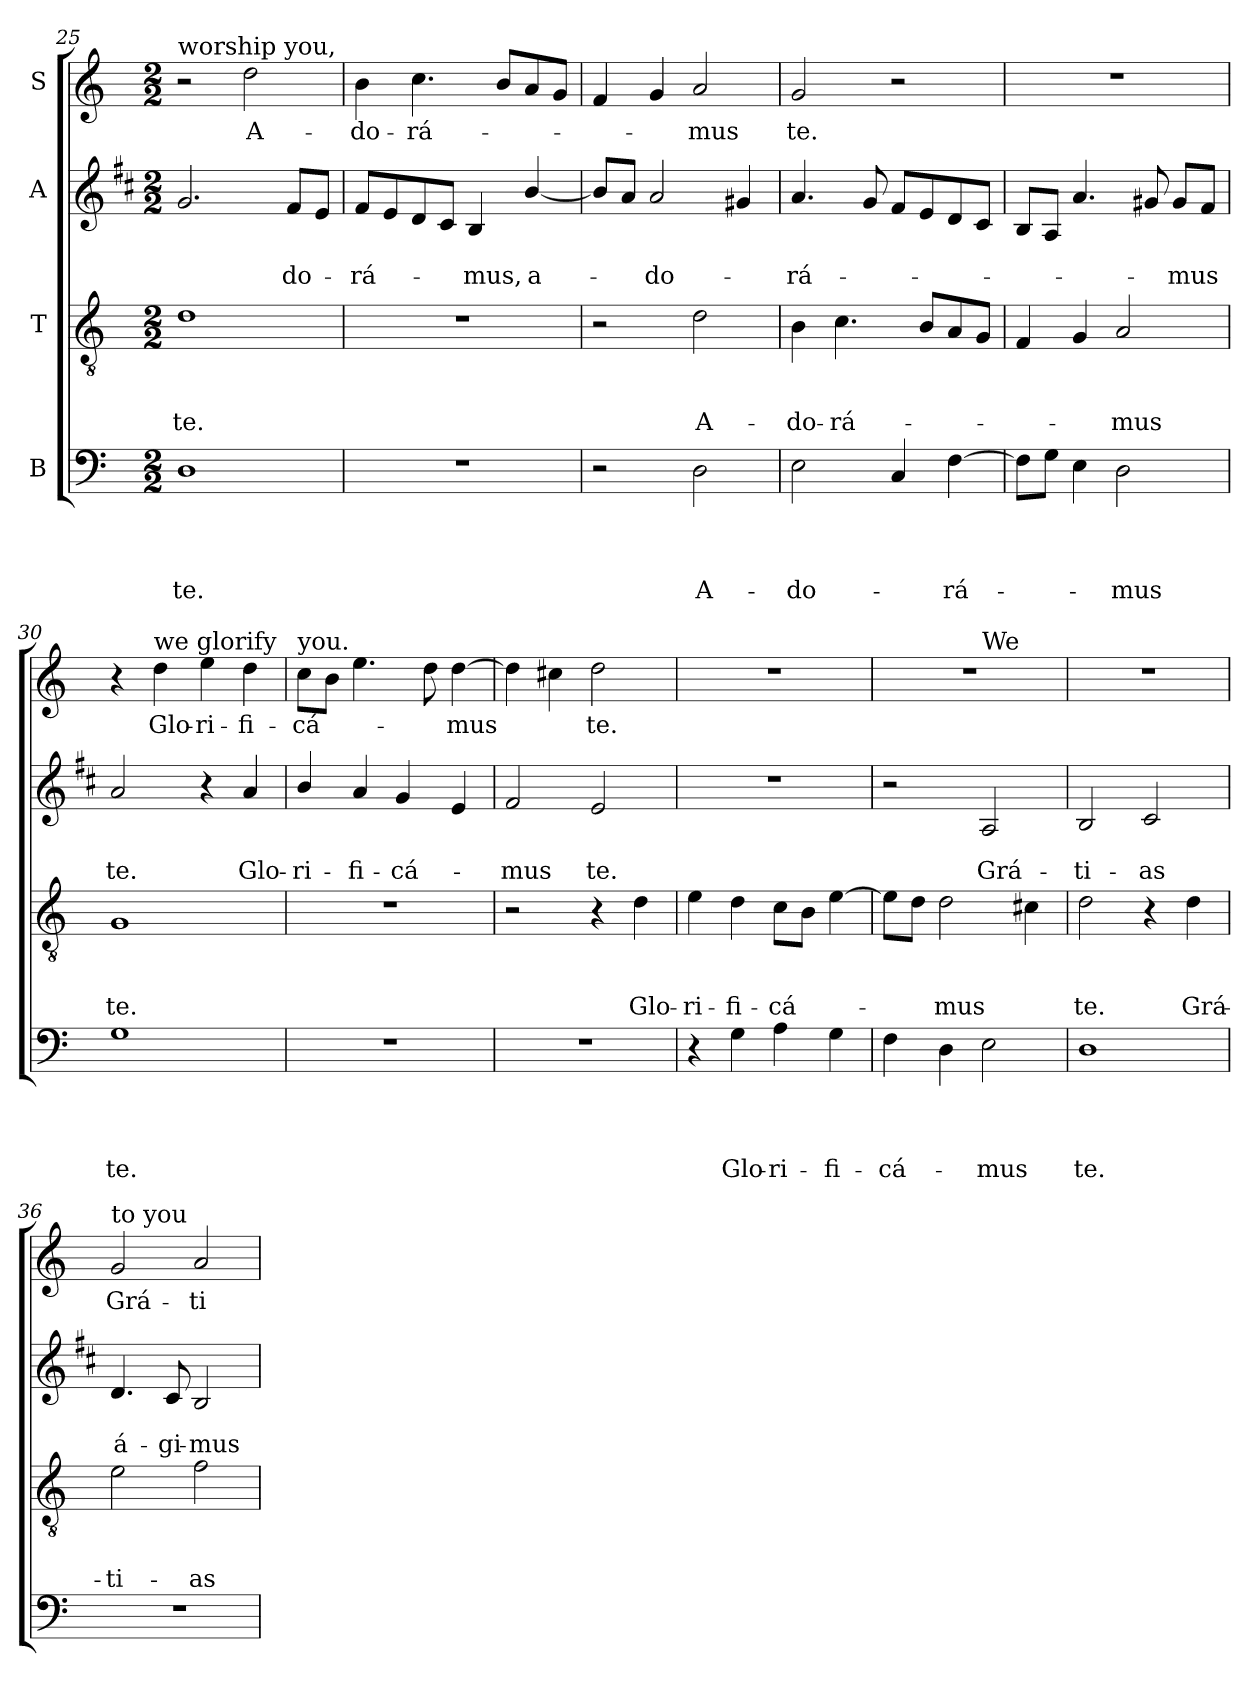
**kern	**text	**text	**text	**text	**kern	**text	**text	**text	**kern	**text	**text	**kern	**text
*part4	*part4	*part4	*part4	*part4	*part3	*part3	*part3	*part3	*part2	*part2	*part2	*part1	*part1
*staff4	*staff4	*staff4	*staff4	*staff4	*staff3	*staff3	*staff3	*staff3	*staff2	*staff2	*staff2	*staff1	*staff1
*I"B	*	*	*	*	*I"T	*	*	*	*I"A	*	*	*I"S	*
!!LO:PB:g=z
*clefF4	*	*	*	*	*clefGv2	*	*	*	*clefG2	*	*	*clefG2	*
*	*	*	*	*	*	*	*	*	*ITrd1c2	*	*	*	*
*k[]	*	*	*	*	*k[]	*	*	*	*k[]	*	*	*k[]	*
*C:	*	*	*	*	*C:	*	*	*	*C:	*	*	*C:	*
*M2/2	*	*	*	*	*M2/2	*	*	*	*M2/2	*	*	*M2/2	*
=25	=25	=25	=25	=25	=25	=25	=25	=25	=25	=25	=25	=25	=25
!	!	!	!	!	!	!	!	!	!	!	!	!LO:TX:a:t=worship you,	!
!	!	!	!	!LO:LY:b	!	!	!	!LO:LY:b	!	!	!	!	!
1D	.	.	.	te.	1d	.	.	te.	2.f/	.	.	2r	.
!	!	!	!	!	!	!	!	!	!	!	!	!	!LO:LY:b
.	.	.	.	.	.	.	.	.	.	.	.	2dd\	A-
!	!	!	!	!	!	!	!	!	!	!	!LO:LY:b	!	!
.	.	.	.	.	.	.	.	.	8e/L	.	-do-	.	.
.	.	.	.	.	.	.	.	.	8d/J	.	.	.	.
=26	=26	=26	=26	=26	=26	=26	=26	=26	=26	=26	=26	=26	=26
!	!	!	!	!	!	!	!	!	!	!	!LO:LY:b	!	!LO:LY:b
1r	.	.	.	.	1r	.	.	.	8e/L	.	-rá-	4b\	-do-
.	.	.	.	.	.	.	.	.	8d/	.	.	.	.
!	!	!	!	!	!	!	!	!	!	!	!	!	!LO:LY:b
.	.	.	.	.	.	.	.	.	8c/	.	.	4.cc\	-rá-
.	.	.	.	.	.	.	.	.	8B/J	.	.	.	.
!	!	!	!	!	!	!	!	!	!	!	!LO:LY:b	!	!
.	.	.	.	.	.	.	.	.	4A/	.	-mus,	.	.
.	.	.	.	.	.	.	.	.	.	.	.	8b/L	.
!	!	!	!	!	!	!	!	!	!	!	!LO:LY:b	!	!
.	.	.	.	.	.	.	.	.	[4a/	.	a-	8a/	.
.	.	.	.	.	.	.	.	.	.	.	.	8g/J	.
=27	=27	=27	=27	=27	=27	=27	=27	=27	=27	=27	=27	=27	=27
2r	.	.	.	.	2r	.	.	.	8a/L]	.	.	4f/	.
.	.	.	.	.	.	.	.	.	8g/J	.	.	.	.
!	!	!	!	!	!	!	!	!	!	!	!LO:LY:b	!	!
.	.	.	.	.	.	.	.	.	2g/	.	-do-	4g/	.
!	!	!	!	!LO:LY:b	!	!	!	!LO:LY:b	!	!	!	!	!LO:LY:b
2D\	.	.	.	A-	2d\	.	.	A-	.	.	.	2a/	-mus
.	.	.	.	.	.	.	.	.	4f#/	.	.	.	.
=28	=28	=28	=28	=28	=28	=28	=28	=28	=28	=28	=28	=28	=28
!	!	!	!	!LO:LY:b	!	!	!	!LO:LY:b	!	!	!LO:LY:b	!	!LO:LY:b
2E\	.	.	.	-do-	4B\	.	.	-do-	4.g/	.	-rá-	2g/	te.
!	!	!	!	!	!	!	!	!LO:LY:b	!	!	!	!	!
.	.	.	.	.	4.c\	.	.	-rá-	.	.	.	.	.
.	.	.	.	.	.	.	.	.	8f/	.	.	.	.
4C/	.	.	.	.	.	.	.	.	8e/L	.	.	2r	.
.	.	.	.	.	8B/L	.	.	.	8d/	.	.	.	.
!	!	!	!	!LO:LY:b	!	!	!	!	!	!	!	!	!
[4F\	.	.	.	-rá-	8A/	.	.	.	8c/	.	.	.	.
.	.	.	.	.	8G/J	.	.	.	8B/J	.	.	.	.
=29	=29	=29	=29	=29	=29	=29	=29	=29	=29	=29	=29	=29	=29
8F\L]	.	.	.	.	4F/	.	.	.	8A/L	.	.	1r	.
8G\J	.	.	.	.	.	.	.	.	8G/J	.	.	.	.
4E\	.	.	.	.	4G/	.	.	.	4.g/	.	.	.	.
!	!	!	!	!LO:LY:b	!	!	!	!LO:LY:b	!	!	!	!	!
2D\	.	.	.	-mus	2A/	.	.	-mus	.	.	.	.	.
.	.	.	.	.	.	.	.	.	8f#/	.	.	.	.
!	!	!	!	!	!	!	!	!	!	!	!LO:LY:b	!	!
.	.	.	.	.	.	.	.	.	8f#/L	.	-mus	.	.
.	.	.	.	.	.	.	.	.	8e/J	.	.	.	.
=30	=30	=30	=30	=30	=30	=30	=30	=30	=30	=30	=30	=30	=30
!	!	!	!	!LO:LY:b	!	!	!	!LO:LY:b	!	!	!LO:LY:b	!	!
1G	.	.	.	te.	1G	.	.	te.	2g/	.	te.	4r	.
!	!	!	!	!	!	!	!	!	!	!	!	!LO:TX:a:t=we glorify	!
!	!	!	!	!	!	!	!	!	!	!	!	!	!LO:LY:b
.	.	.	.	.	.	.	.	.	.	.	.	4dd\	Glo-
!	!	!	!	!	!	!	!	!	!	!	!	!	!LO:LY:b
.	.	.	.	.	.	.	.	.	4r	.	.	4ee\	-ri-
!	!	!	!	!	!	!	!	!	!	!	!LO:LY:b	!	!LO:LY:b
.	.	.	.	.	.	.	.	.	4g/	.	Glo-	4dd\	-fi-
!!LO:LB:g=z
=31	=31	=31	=31	=31	=31	=31	=31	=31	=31	=31	=31	=31	=31
!	!	!	!	!	!	!	!	!	!	!	!	!LO:TX:a:t=you.	!
!	!	!	!	!	!	!	!	!	!	!	!LO:LY:b	!	!LO:LY:b
1r	.	.	.	.	1r	.	.	.	4a/	.	-ri-	8cc\L	-cá-
.	.	.	.	.	.	.	.	.	.	.	.	8b\J	.
!	!	!	!	!	!	!	!	!	!	!	!LO:LY:b	!	!
.	.	.	.	.	.	.	.	.	4g/	.	-fi-	4.ee\	.
!	!	!	!	!	!	!	!	!	!	!	!LO:LY:b	!	!
.	.	.	.	.	.	.	.	.	4f/	.	-cá-	.	.
.	.	.	.	.	.	.	.	.	.	.	.	8dd\	.
!	!	!	!	!	!	!	!	!	!	!	!	!	!LO:LY:b
.	.	.	.	.	.	.	.	.	4d/	.	.	[4dd\	-mus
=32	=32	=32	=32	=32	=32	=32	=32	=32	=32	=32	=32	=32	=32
!	!	!	!	!	!	!	!	!	!	!	!LO:LY:b	!	!
1r	.	.	.	.	2r	.	.	.	2e/	.	-mus	4dd\]	.
.	.	.	.	.	.	.	.	.	.	.	.	4cc#\	.
!	!	!	!	!	!	!	!	!	!	!	!LO:LY:b	!	!LO:LY:b
.	.	.	.	.	4r	.	.	.	2d/	.	te.	2dd\	te.
!	!	!	!	!	!	!	!	!LO:LY:b	!	!	!	!	!
.	.	.	.	.	4d\	.	.	Glo-	.	.	.	.	.
=33	=33	=33	=33	=33	=33	=33	=33	=33	=33	=33	=33	=33	=33
!	!	!	!	!	!	!	!	!LO:LY:b	!	!	!	!	!
4r	.	.	.	.	4e\	.	.	-ri-	1r	.	.	1r	.
!	!	!	!	!LO:LY:b	!	!	!	!LO:LY:b	!	!	!	!	!
4G\	.	.	.	Glo-	4d\	.	.	-fi-	.	.	.	.	.
!	!	!	!	!LO:LY:b	!	!	!	!LO:LY:b	!	!	!	!	!
4A\	.	.	.	-ri-	8c\L	.	.	-cá-	.	.	.	.	.
.	.	.	.	.	8B\J	.	.	.	.	.	.	.	.
!	!	!	!	!LO:LY:b	!	!	!	!	!	!	!	!	!
4G\	.	.	.	-fi-	[4e\	.	.	.	.	.	.	.	.
=34	=34	=34	=34	=34	=34	=34	=34	=34	=34	=34	=34	=34	=34
!	!	!	!	!LO:LY:b	!	!	!	!	!	!	!	!	!
*	*	*	*	*	*	*	*	*	*	*	*	*^	*
4F\	.	.	.	-cá-	8e\L]	.	.	.	2r	.	.	1r	2ryy	.
.	.	.	.	.	8d\J	.	.	.	.	.	.	.	.	.
!	!	!	!	!	!	!	!	!LO:LY:b	!	!	!	!	!	!
4D\	.	.	.	.	2d\	.	.	-mus	.	.	.	.	.	.
!	!	!	!	!	!	!	!	!	!	!	!	!	!LO:TX:a:t=We	!
!	!	!	!	!LO:LY:b	!	!	!	!	!	!	!LO:LY:b	!	!	!
2E\	.	.	.	-mus	.	.	.	.	2G/	.	Grá-	.	2ryy	.
.	.	.	.	.	4c#\	.	.	.	.	.	.	.	.	.
=35	=35	=35	=35	=35	=35	=35	=35	=35	=35	=35	=35	=35	=35	=35
!	!	!	!	!	!	!	!	!	!	!	!	!LO:TX:a:t=give thanks	!	!
!	!	!	!	!LO:LY:b	!	!	!	!LO:LY:b	!	!	!LO:LY:b	!	!	!
*	*	*	*	*	*	*	*	*	*	*	*	*v	*v	*
1D	.	.	.	te.	2d\	.	.	te.	2A/	.	-ti-	1r	.
!	!	!	!	!	!	!	!	!	!	!	!LO:LY:b	!	!
.	.	.	.	.	4r	.	.	.	2B/	.	-as	.	.
!	!	!	!	!	!	!	!	!LO:LY:b	!	!	!	!	!
.	.	.	.	.	4d\	.	.	Grá-	.	.	.	.	.
=36	=36	=36	=36	=36	=36	=36	=36	=36	=36	=36	=36	=36	=36
!	!	!	!	!	!	!	!	!	!	!	!	!LO:TX:a:t=to you	!
!	!	!	!	!	!	!	!	!LO:LY:b	!	!	!LO:LY:b	!	!LO:LY:b
1r	.	.	.	.	2e\	.	.	-ti-	4.c/	.	á-	2g/	Grá-
!	!	!	!	!	!	!	!	!	!	!	!LO:LY:b	!	!
.	.	.	.	.	.	.	.	.	8B/	.	-gi-	.	.
!	!	!	!	!	!	!	!	!LO:LY:b	!	!	!LO:LY:b	!	!LO:LY:b
.	.	.	.	.	2f\	.	.	-as	2A/	.	-mus	2a/	-ti-
=	=	=	=	=	=	=	=	=	=	=	=	=	=
*-	*-	*-	*-	*-	*-	*-	*-	*-	*-	*-	*-	*-	*-
